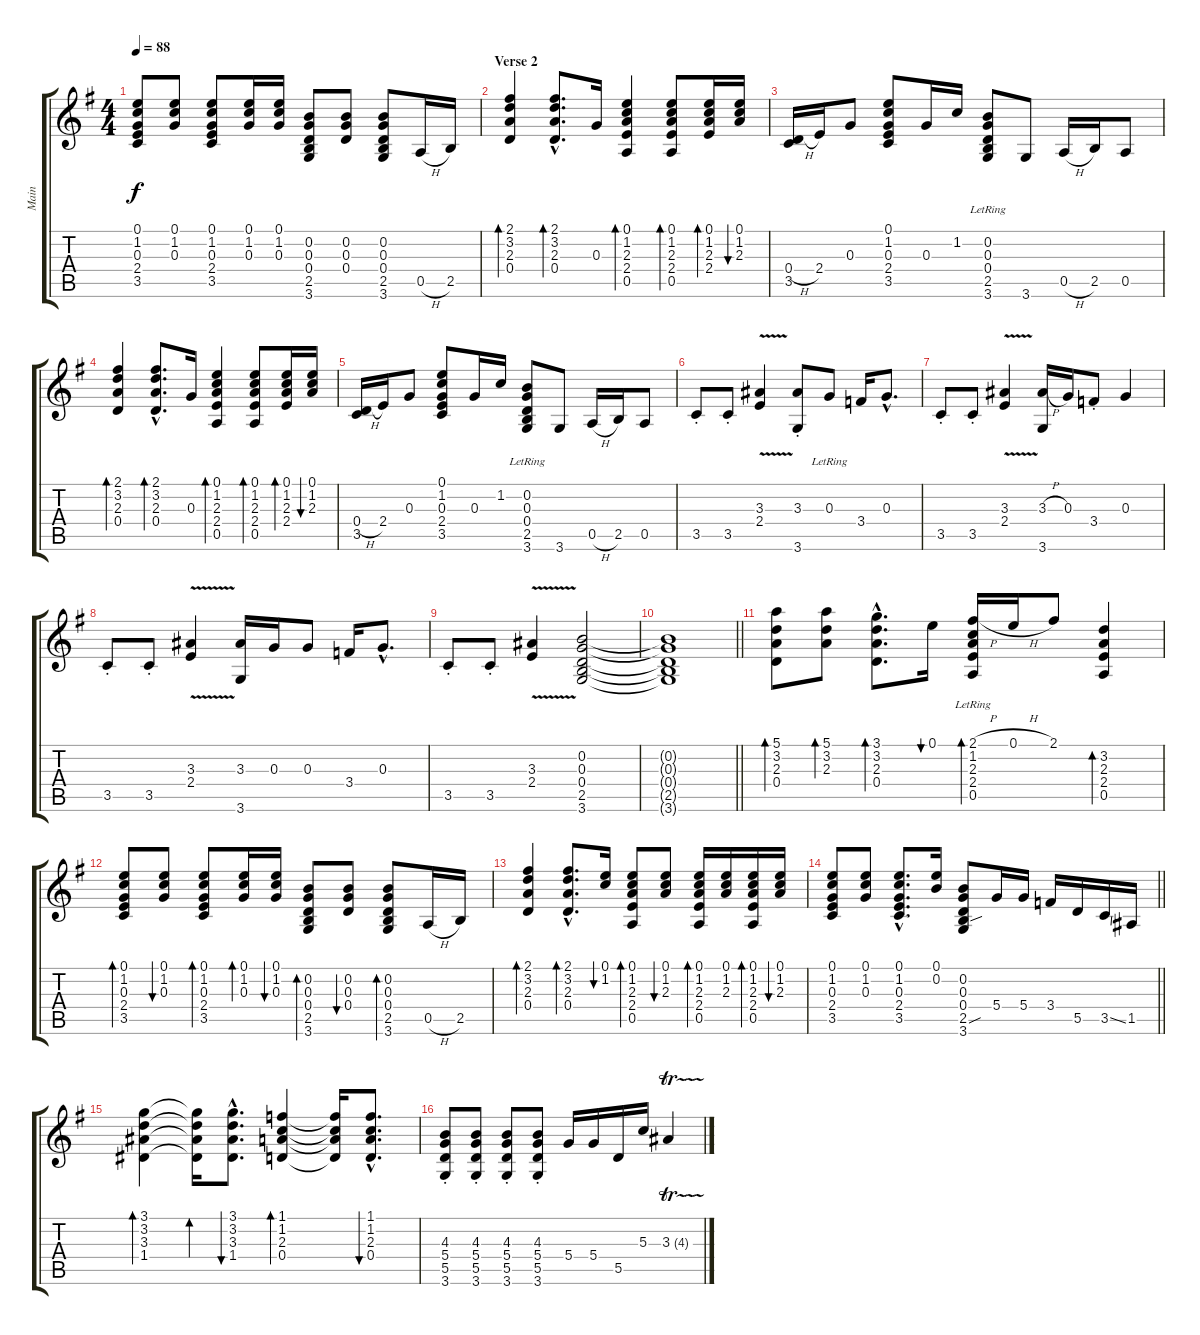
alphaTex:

\track ("Main" "Main") {instrument overdrivenguitar}
\staff {score tabs}
\tuning (E4 B3 G3 D3 A2 E2) {hide}
\ts (4 4)
\tempo 88
\clef g2
\ks g
(0.1 1.2 0.3 2.4 3.5).8{dy f} (0.1 1.2 0.3).8 (0.1 1.2 0.3 2.4 3.5).8 (0.1 1.2 0.3).16 (0.1 1.2 0.3).16 (0.2 0.3 0.4 2.5 3.6).8 (0.2 0.3 0.4).8 (0.2 0.3 0.4 2.5 3.6).8 0.5{h}.16 2.5.16 |
\section ("" "Verse 2")
(2.1 3.2 2.3 0.4).4{bd 30} (2.1{hac} 3.2{hac} 2.3{hac} 0.4{hac}).8{d bd 30} 0.3.16 (0.1 1.2 2.3 2.4 0.5).4{bd 30} (0.1 1.2 2.3 2.4 0.5).8{bd 30} (0.1 1.2 2.3 2.4).16{bd 30} (0.1 1.2 2.3).16{bu 30} |
(0.4{h} 3.5).16 2.4.16 0.3.8 (0.1 1.2 0.3 2.4 3.5).8 0.3.16 1.2.16 (0.2{lr} 0.3{lr} 0.4{lr} 2.5{lr} 3.6{lr}).8 3.6.8 0.5{h}.16 2.5.16 0.5.8 |
(2.1 3.2 2.3 0.4).4{bd 30} (2.1{hac} 3.2{hac} 2.3{hac} 0.4{hac}).8{d bd 30} 0.3.16 (0.1 1.2 2.3 2.4 0.5).4{bd 30} (0.1 1.2 2.3 2.4 0.5).8{bd 30} (0.1 1.2 2.3 2.4).16{bd 30} (0.1 1.2 2.3).16{bu 30} |
(0.4{h} 3.5).16 2.4.16 0.3.8 (0.1 1.2 0.3 2.4 3.5).8 0.3.16 1.2.16 (0.2{lr} 0.3{lr} 0.4{lr} 2.5{lr} 3.6{lr}).8 3.6.8 0.5{h}.16 2.5.16 0.5.8 |
3.5{st}.8 3.5{st}.8 (3.3{v} 2.4{v}).4 (3.3{st} 3.6{st}).8 0.3{lr}.8 3.4.16 0.3{hac}.8{d} |
3.5{st}.8 3.5{st}.8 (3.3{v} 2.4{v}).4 (3.3{h} 3.6).16 0.3.16 3.4{st}.8 0.3.4 |
3.5{st}.8 3.5{st}.8 (3.3{v} 2.4{v}).4 (3.3 3.6).16 0.3.16 0.3.8 3.4.16 0.3{hac}.8{d} |
3.5{st}.8 3.5{st}.8 (3.3{v} 2.4{v}).4 (0.2 0.3 0.4 2.5 3.6).2 |
\barLineRight lightlight
(0.2{t} 0.3{t} 0.4{t} 2.5{t} 3.6{t}).1 |
(5.1 3.2 2.3 0.4).8{bd 30} (5.1 3.2 2.3).8{bd 30} (3.1{hac} 3.2{hac} 2.3{hac} 0.4{hac}).8{d bd 30} 0.1.16{bu 240} (2.1{h} 1.2{lr} 2.3{lr} 2.4{lr} 0.5{lr}).16{bd 30} 0.1{h}.16 2.1.8 (3.2 2.3 2.4 0.5).4{bd 30} |
(0.1 1.2 0.3 2.4 3.5).8{bd 30} (0.1 1.2 0.3).8{bu 30} (0.1 1.2 0.3 2.4 3.5).8{bd 30} (0.1 1.2 0.3).16{bd 30} (0.1 1.2 0.3).16{bu 30} (0.2 0.3 0.4 2.5 3.6).8{bd 30} (0.2 0.3 0.4).8{bu 30} (0.2 0.3 0.4 2.5 3.6).8{bd 30} 0.5{h}.16 2.5.16 |
(2.1 3.2 2.3 0.4).4{bd 30} (2.1{hac} 3.2{hac} 2.3{hac} 0.4{hac}).8{d bd 30} (0.1 1.2).16{bu 30} (0.1 1.2 2.3 2.4 0.5).8{bd 30} (0.1 1.2 2.3).8{bu 30} (0.1 1.2 2.3 2.4 0.5).16{bd 30} (0.1 1.2 2.3).16 (0.1 1.2 2.3 2.4 0.5).16{bd 30} (0.1 1.2 2.3).16{bu 30} |
\barLineRight lightlight
(0.1 1.2 0.3 2.4 3.5).8 (0.1 1.2 0.3).8 (0.1{hac} 1.2{hac} 0.3{hac} 2.4{hac} 3.5{hac}).8{d} (0.1 0.2).16 (0.2 0.3 0.4 2.5{sou} 3.6).8 5.4.16 5.4.16 3.4.16 5.5.16 3.5{ss}.16 1.5.16 |
(3.1 3.2 3.3 1.4).4{bd 30} (3.1{t} 3.2{t} 3.3{t} 1.4{t}).16{bd 30} (3.1{hac} 3.2{hac} 3.3{hac} 1.4{hac}).8{d bu 30} (1.1 1.2 2.3 0.4).4{bd 30} (1.1{t} 1.2{t} 2.3{t} 0.4{t}).16 (1.1{hac} 1.2{hac} 2.3{hac} 0.4{hac}).8{d bu 30} |
(4.3{st} 5.4{st} 5.5{st} 3.6{st}).8 (4.3{st} 5.4{st} 5.5{st} 3.6{st}).8 (4.3{st} 5.4{st} 5.5{st} 3.6{st}).8 (4.3{st} 5.4{st} 5.5{st} 3.6{st}).8 5.4.16 5.4.16 5.5.16 5.3.16 3.3{tr (4 16)}.4
